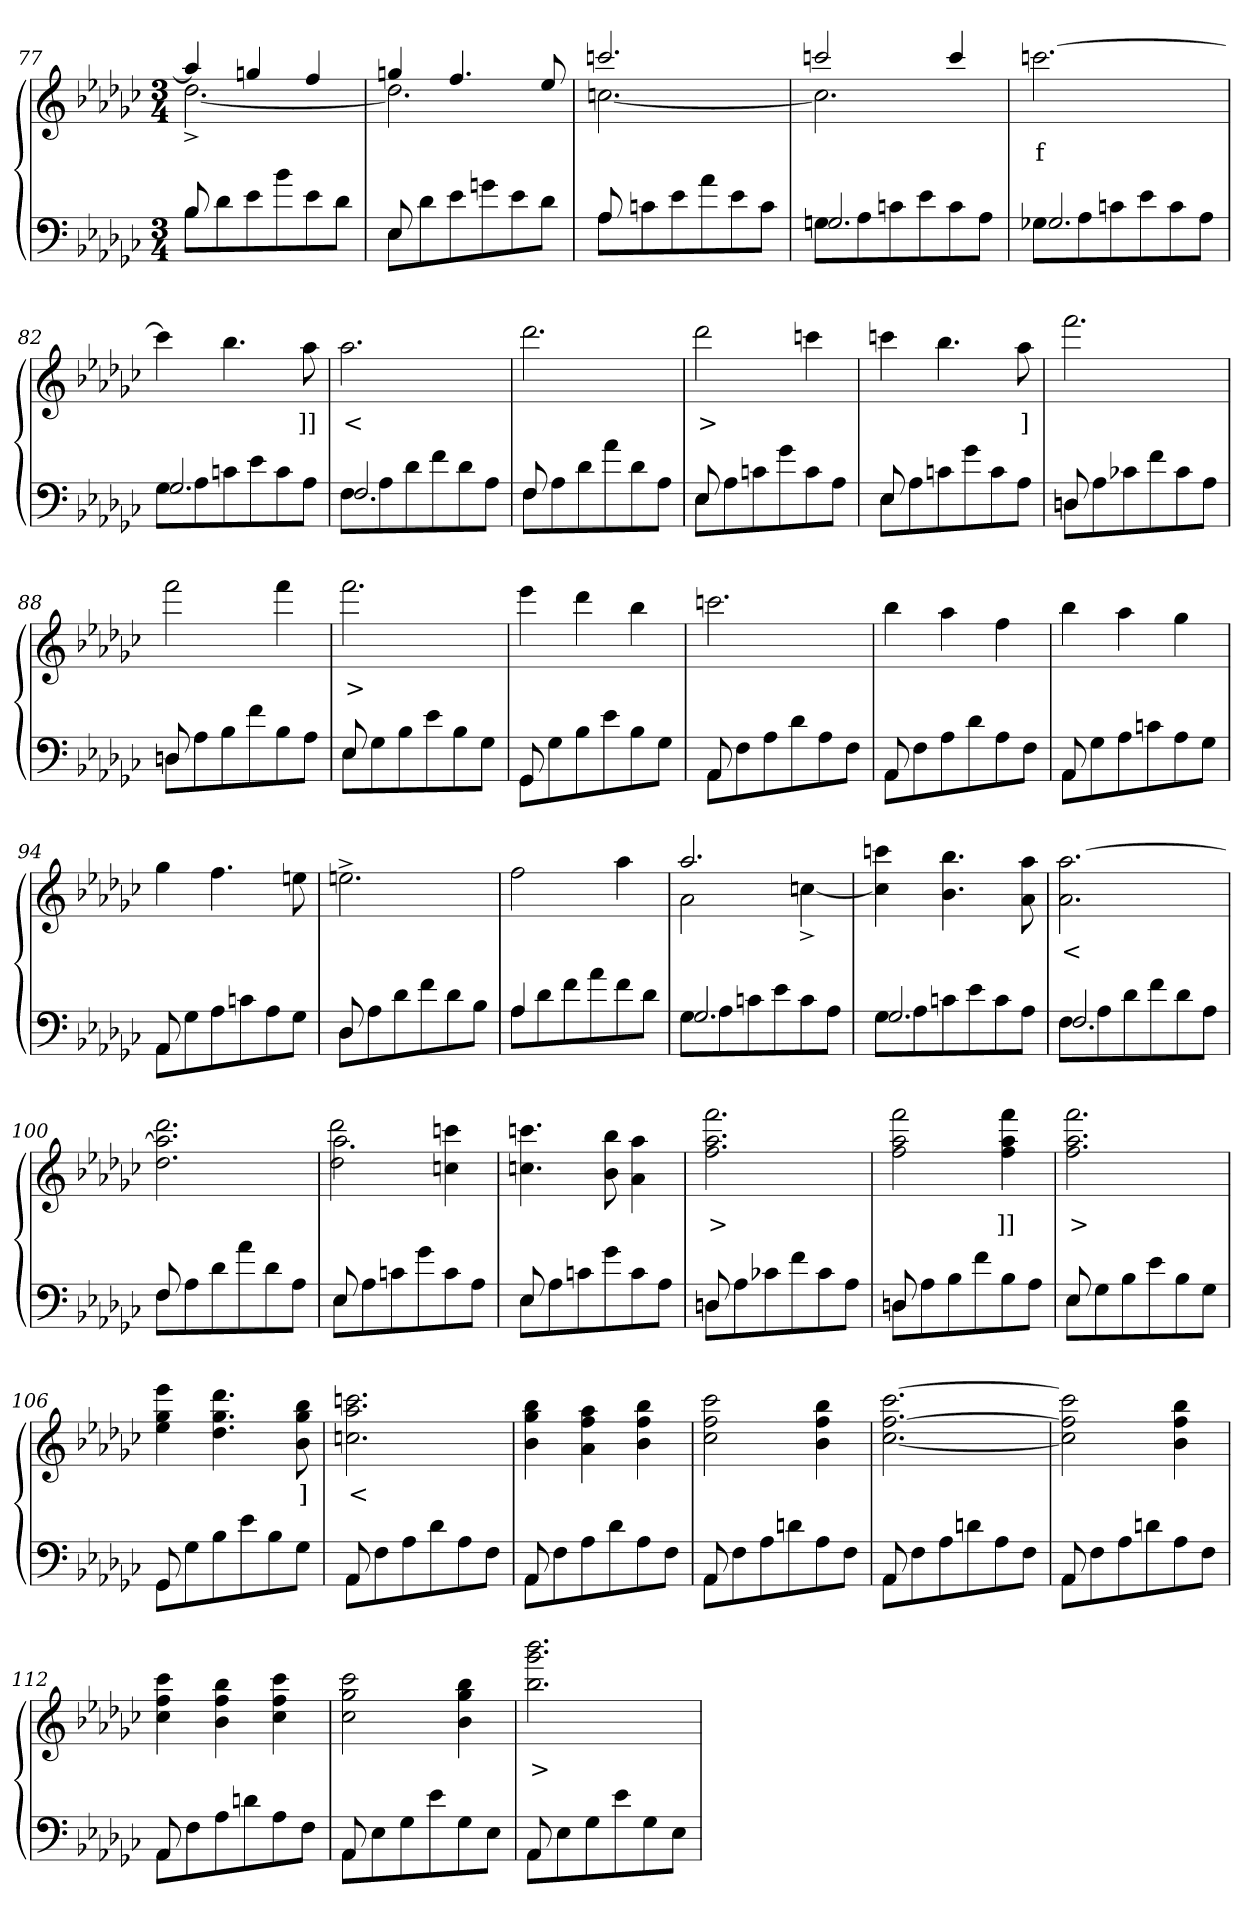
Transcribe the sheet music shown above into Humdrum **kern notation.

**kern	**kern	**text
*part2	*part1	*part1
*staff2	*staff1	*staff1
*clefF4	*clefG2	*
*k[b-e-a-d-g-c-]	*k[b-e-a-d-g-c-]	*
*M3/4	*M3/4	*
=77	=77	=77
*^	*^	*
8B-	8B-L	4aa-]	[2.dd-^>	.
2ryy	8d-	.	.	.
.	8e-	4ggn	.	.
.	8b-	.	.	.
.	8e-	4ff	.	.
8ryy	8d-J	.	.	.
=78	=78	=78	=78	=78
8E-	8E-L	4ggn	2.dd-]	.
2ryy	8d-	.	.	.
.	8e-	4.ff	.	.
.	8gn	.	.	.
.	8e-	.	.	.
8ryy	8d-J	8ee-	.	.
=79	=79	=79	=79	=79
8A-	8A-L	2.cccn	[2.cc	.
2ryy	8cn	.	.	.
.	8e-	.	.	.
.	8a-	.	.	.
.	8e-	.	.	.
8ryy	8cJ	.	.	.
=80	=80	=80	=80	=80
8GnL	2.Gn/	2cccn	2.cc]	.
8A-	.	.	.	.
8cn	.	.	.	.
8e-	.	.	.	.
8c	.	4ccc	.	.
8A-\J	.	.	.	.
*	*	*v	*v	*
=81	=81	=81	=81
8G-X\L	2.G-/	[2.cccn	f
8A-	.	.	.
8cn	.	.	.
8e-	.	.	.
8c	.	.	.
8A-J	.	.	.
=82	=82	=82	=82
8G-\L	2.G-/	4cccn]	.
8A-	.	.	.
8cn	.	4.bb-	.
8e-	.	.	.
8c	.	.	.
8A-J	.	8aa-	]]
=83	=83	=83	=83
8F\L	2.F/	2.aa-	<
8A-	.	.	.
8d-	.	.	.
8f	.	.	.
8d-	.	.	.
8A-J	.	.	.
=84	=84	=84	=84
8F	8FL	2.ddd-	.
2ryy	8A-	.	.
.	8d-	.	.
.	8a-	.	.
.	8d-	.	.
8ryy	8A-J	.	.
=85	=85	=85	=85
8E-	8E-L	2ddd-	>
2ryy	8A-	.	.
.	8cn	.	.
.	8g-	.	.
.	8c	4cccn	.
8ryy	8A-J	.	.
=86	=86	=86	=86
8E-	8E-L	4cccn	.
2ryy	8A-	.	.
.	8cn	4.bb-	.
.	8g-	.	.
.	8c	.	.
8ryy	8A-J	8aa-	]
=87	=87	=87	=87
8Dn	8DnL	2.fff	.
2ryy	8A-	.	.
.	8c-X	.	.
.	8f	.	.
.	8c-	.	.
8ryy	8A-J	.	.
=88	=88	=88	=88
8Dn	8DnL	2fff	.
2ryy	8A-	.	.
.	8B-	.	.
.	8f	.	.
.	8B-	4fff	.
8ryy	8A-J	.	.
=89	=89	=89	=89
8E-	8E-L	2.fff	>
2ryy	8G-	.	.
.	8B-	.	.
.	8e-	.	.
.	8B-	.	.
8ryy	8G-J	.	.
=90	=90	=90	=90
8GG-	8GG-L	4eee-	.
2ryy	8G-	.	.
.	8B-	4ddd-	.
.	8e-	.	.
.	8B-	4bb-	.
8ryy	8G-J	.	.
=91	=91	=91	=91
8AA-	8AA-L	2.cccn	.
2ryy	8F	.	.
.	8A-	.	.
.	8d-	.	.
.	8A-	.	.
8ryy	8FJ	.	.
=92	=92	=92	=92
8AA-	8AA-L	4bb-	.
2ryy	8F	.	.
.	8A-	4aa-	.
.	8d-	.	.
.	8A-	4ff	.
8ryy	8FJ	.	.
=93	=93	=93	=93
8AA-	8AA-L	4bb-	.
2ryy	8G-	.	.
.	8A-	4aa-	.
.	8cn	.	.
.	8A-	4gg-	.
8ryy	8G-J	.	.
=94	=94	=94	=94
8AA-	8AA-L	4gg-	.
2ryy	8G-	.	.
.	8A-	4.ff	.
.	8cn	.	.
.	8A-	.	.
8ryy	8G-J	8een	.
=95	=95	=95	=95
8D-	8D-L	2.een^>	.
2ryy	8A-	.	.
.	8d-	.	.
.	8f	.	.
.	8d-	.	.
8ryy	8B-J	.	.
=96	=96	=96	=96
4A-	8A-L	2ff	.
.	8d-	.	.
2ryy	8f	.	.
.	8a-	.	.
.	8f	4aa-	.
.	8d-J	.	.
=97	=97	=97	=97
*	*	*^	*
8G-\L	2.G-/	2.aa-	2a-	.
8A-	.	.	.	.
8cn	.	.	.	.
8e-	.	.	.	.
8c	.	.	[4ccn^>	.
8A-J	.	.	.	.
*	*	*v	*v	*
=98	=98	=98	=98
8G-\L	2.G-/	4cccn 4ccn]	.
8A-	.	.	.
8cn	.	4.bb- 4.b-	.
8e-	.	.	.
8c	.	.	.
8A-J	.	8aa- 8a-	.
=99	=99	=99	=99
8F\L	2.F/	[2.aa- 2.a-	<
8A-	.	.	.
8d-	.	.	.
8f	.	.	.
8d-	.	.	.
8A-J	.	.	.
=100	=100	=100	=100
8F	8FL	2.ddd- 2.aa-] 2.dd-	.
2ryy	8A-	.	.
.	8d-	.	.
.	8a-	.	.
.	8d-	.	.
8ryy	8A-J	.	.
=101	=101	=101	=101
*	*	*^	*
8E-	8E-L	2.aa-\	2ddd- 2dd-	.
2ryy	8A-	.	.	.
.	8cn	.	.	.
.	8g-	.	.	.
.	8c	.	4cccn 4ccn	.
8ryy	8A-J	.	.	.
*	*	*v	*v	*
=102	=102	=102	=102
8E-	8E-L	4.cccn 4.ccn	.
2ryy	8A-	.	.
.	8cn	.	.
.	8g-	8bb- 8b-	.
.	8c	4aa- 4a-	.
8ryy	8A-J	.	.
=103	=103	=103	=103
8Dn	8DnL	2.fff 2.aa- 2.ff	>
2ryy	8A-	.	.
.	8c-X	.	.
.	8f	.	.
.	8c-	.	.
8ryy	8A-J	.	.
=104	=104	=104	=104
8Dn	8DnL	2fff 2aa- 2ff	.
2ryy	8A-	.	.
.	8B-	.	.
.	8f	.	.
.	8B-	4fff 4aa- 4ff	]]
8ryy	8A-J	.	.
=105	=105	=105	=105
8E-	8E-L	2.fff 2.aa- 2.ff	>
2ryy	8G-	.	.
.	8B-	.	.
.	8e-	.	.
.	8B-	.	.
8ryy	8G-J	.	.
=106	=106	=106	=106
8GG-	8GG-L	4eee- 4gg- 4ee-	.
2ryy	8G-	.	.
.	8B-	4.ddd- 4.gg- 4.dd-	.
.	8e-	.	.
.	8B-	.	.
8ryy	8G-J	8bb- 8gg- 8b-	]
=107	=107	=107	=107
8AA-	8AA-L	2.cccn 2.aa- 2.ccn	<
2ryy	8F	.	.
.	8A-	.	.
.	8d-	.	.
.	8A-	.	.
8ryy	8FJ	.	.
=108	=108	=108	=108
8AA-	8AA-L	4bb- 4gg- 4b-	.
2ryy	8F	.	.
.	8A-	4aa- 4ff 4a-	.
.	8d-	.	.
.	8A-	4bb- 4ff 4b-	.
8ryy	8FJ	.	.
=109	=109	=109	=109
8AA-	8AA-L	2ccc- 2ff 2cc-	.
2ryy	8F	.	.
.	8A-	.	.
.	8dn	.	.
.	8A-	4bb- 4ff 4b-	.
8ryy	8FJ	.	.
=110	=110	=110	=110
8AA-	8AA-L	[2.ccc- [2.ff [2.cc-	.
2ryy	8F	.	.
.	8A-	.	.
.	8dn	.	.
.	8A-	.	.
8ryy	8FJ	.	.
=111	=111	=111	=111
8AA-	8AA-L	2ccc-] 2ff] 2cc-]	.
2ryy	8F	.	.
.	8A-	.	.
.	8dn	.	.
.	8A-	4bb- 4ff 4b-	.
8ryy	8FJ	.	.
=112	=112	=112	=112
8AA-	8AA-L	4ccc- 4ff 4cc-	.
2ryy	8F	.	.
.	8A-	4bb- 4ff 4b-	.
.	8dn	.	.
.	8A-	4ccc- 4ff 4cc-	.
8ryy	8FJ	.	.
=113	=113	=113	=113
8AA-	8AA-L	2ccc- 2gg- 2cc-	.
2ryy	8E-	.	.
.	8G-	.	.
.	8e-	.	.
.	8G-	4bb- 4gg- 4b-	.
8ryy	8E-J	.	.
=114	=114	=114	=114
8AA-	8AA-L	2.bbb- 2.ggg- 2.bb-	>
2ryy	8E-	.	.
.	8G-	.	.
.	8e-	.	.
.	8G-	.	.
8ryy	8E-J	.	.
*v	*v	*	*
=	=	=
*-	*-	*-
